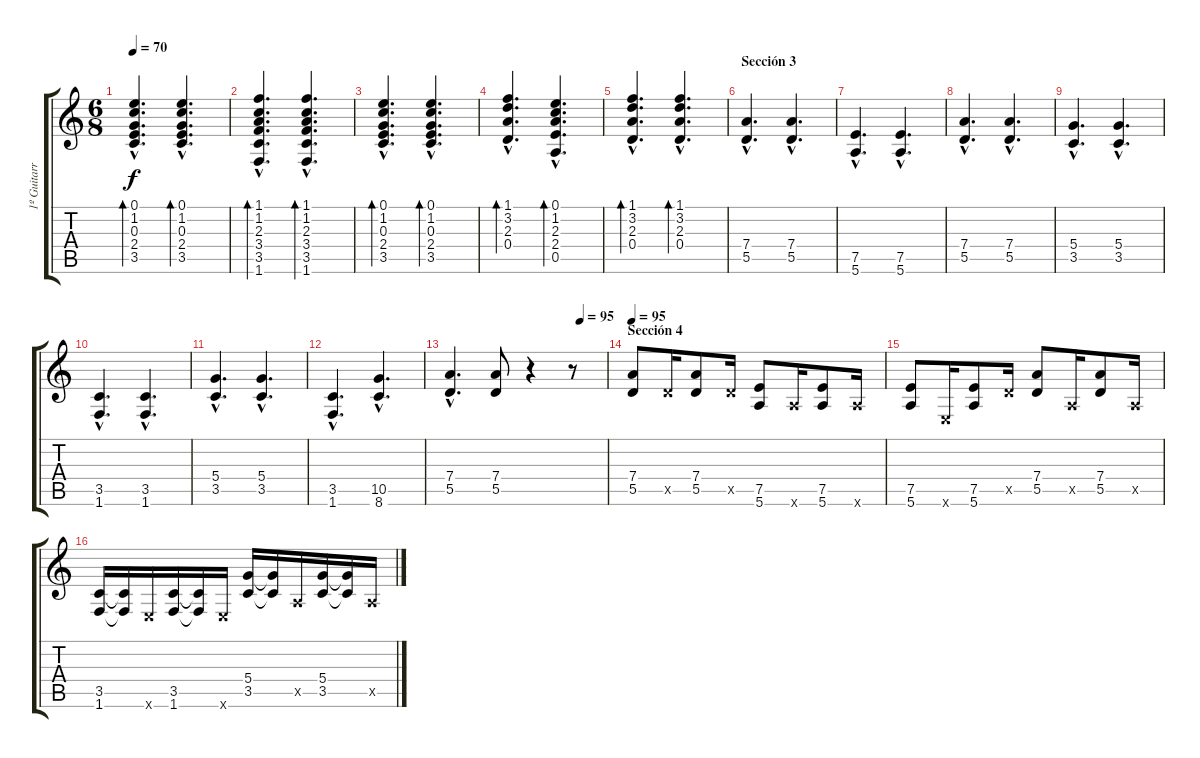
\track ("1º Guitarra" "1º Guitarr") {instrument overdrivenguitar}
\staff {score tabs}
\tuning (E4 B3 G3 D3 A2 E2) {hide}
\ts (6 8)
\tempo 70
\clef g2
\ks c
(0.1{hac} 1.2{hac} 0.3{hac} 2.4{hac} 3.5{hac}).4{d bd 60 dy f} (0.1{hac} 1.2{hac} 0.3{hac} 2.4{hac} 3.5{hac}).4{d bd 60} |
(1.1{hac} 1.2{hac} 2.3{hac} 3.4{hac} 3.5{hac} 1.6{hac}).4{d bd 60} (1.1{hac} 1.2{hac} 2.3{hac} 3.4{hac} 3.5{hac} 1.6{hac}).4{d bd 60} |
(0.1{hac} 1.2{hac} 0.3{hac} 2.4{hac} 3.5{hac}).4{d bd 60} (0.1{hac} 1.2{hac} 0.3{hac} 2.4{hac} 3.5{hac}).4{d bd 60} |
(1.1{hac} 3.2{hac} 2.3{hac} 0.4{hac}).4{d bd 60} (0.1{hac} 1.2{hac} 2.3{hac} 2.4{hac} 0.5{hac}).4{d bd 60} |
(1.1{hac} 3.2{hac} 2.3{hac} 0.4{hac}).4{d bd 60} (1.1{hac} 3.2{hac} 2.3{hac} 0.4{hac}).4{d bd 60} |
\section ("" "Sección 3")
(7.4{hac} 5.5{hac}).4{d volume 15 instrument overdrivenguitar} (7.4{hac} 5.5{hac}).4{d} |
(7.5{hac} 5.6{hac}).4{d} (7.5{hac} 5.6{hac}).4{d} |
(7.4{hac} 5.5{hac}).4{d} (7.4{hac} 5.5{hac}).4{d} |
(5.4{hac} 3.5{hac}).4{d} (5.4{hac} 3.5{hac}).4{d} |
(3.5{hac} 1.6{hac}).4{d} (3.5{hac} 1.6{hac}).4{d} |
(5.4{hac} 3.5{hac}).4{d} (5.4{hac} 3.5{hac}).4{d} |
(3.5{hac} 1.6{hac}).4{d} (10.5{hac} 8.6{hac}).4{d} |
\tempo (95 0.8333333333333334)
(7.4{hac} 5.5{hac}).4{d} (7.4 5.5).8 r.4 r.8 |
\section ("" "Sección 4")
\tempo 95
(7.4 5.5).8{instrument overdrivenguitar} 5.5{x}.16 (7.4 5.5).8 5.5{x}.16 (7.5 5.6).8 5.6{x}.16 (7.5 5.6).8 5.6{x}.16 |
(7.5 5.6).8{instrument overdrivenguitar} 0.6{x}.16 (7.5 5.6).8 5.5{x}.16 (7.4 5.5).8 0.5{x}.16 (7.4 5.5).8 0.5{x}.16 |
(3.5 1.6).16 (3.5{t} 1.6{t}).16 0.6{x}.16 (3.5 1.6).16 (3.5{t} 1.6{t}).16 0.6{x}.16 (5.4 3.5).16 (5.4{t} 3.5{t}).16 0.5{x}.16 (5.4 3.5).16 (5.4{t} 3.5{t}).16 0.5{x}.16
